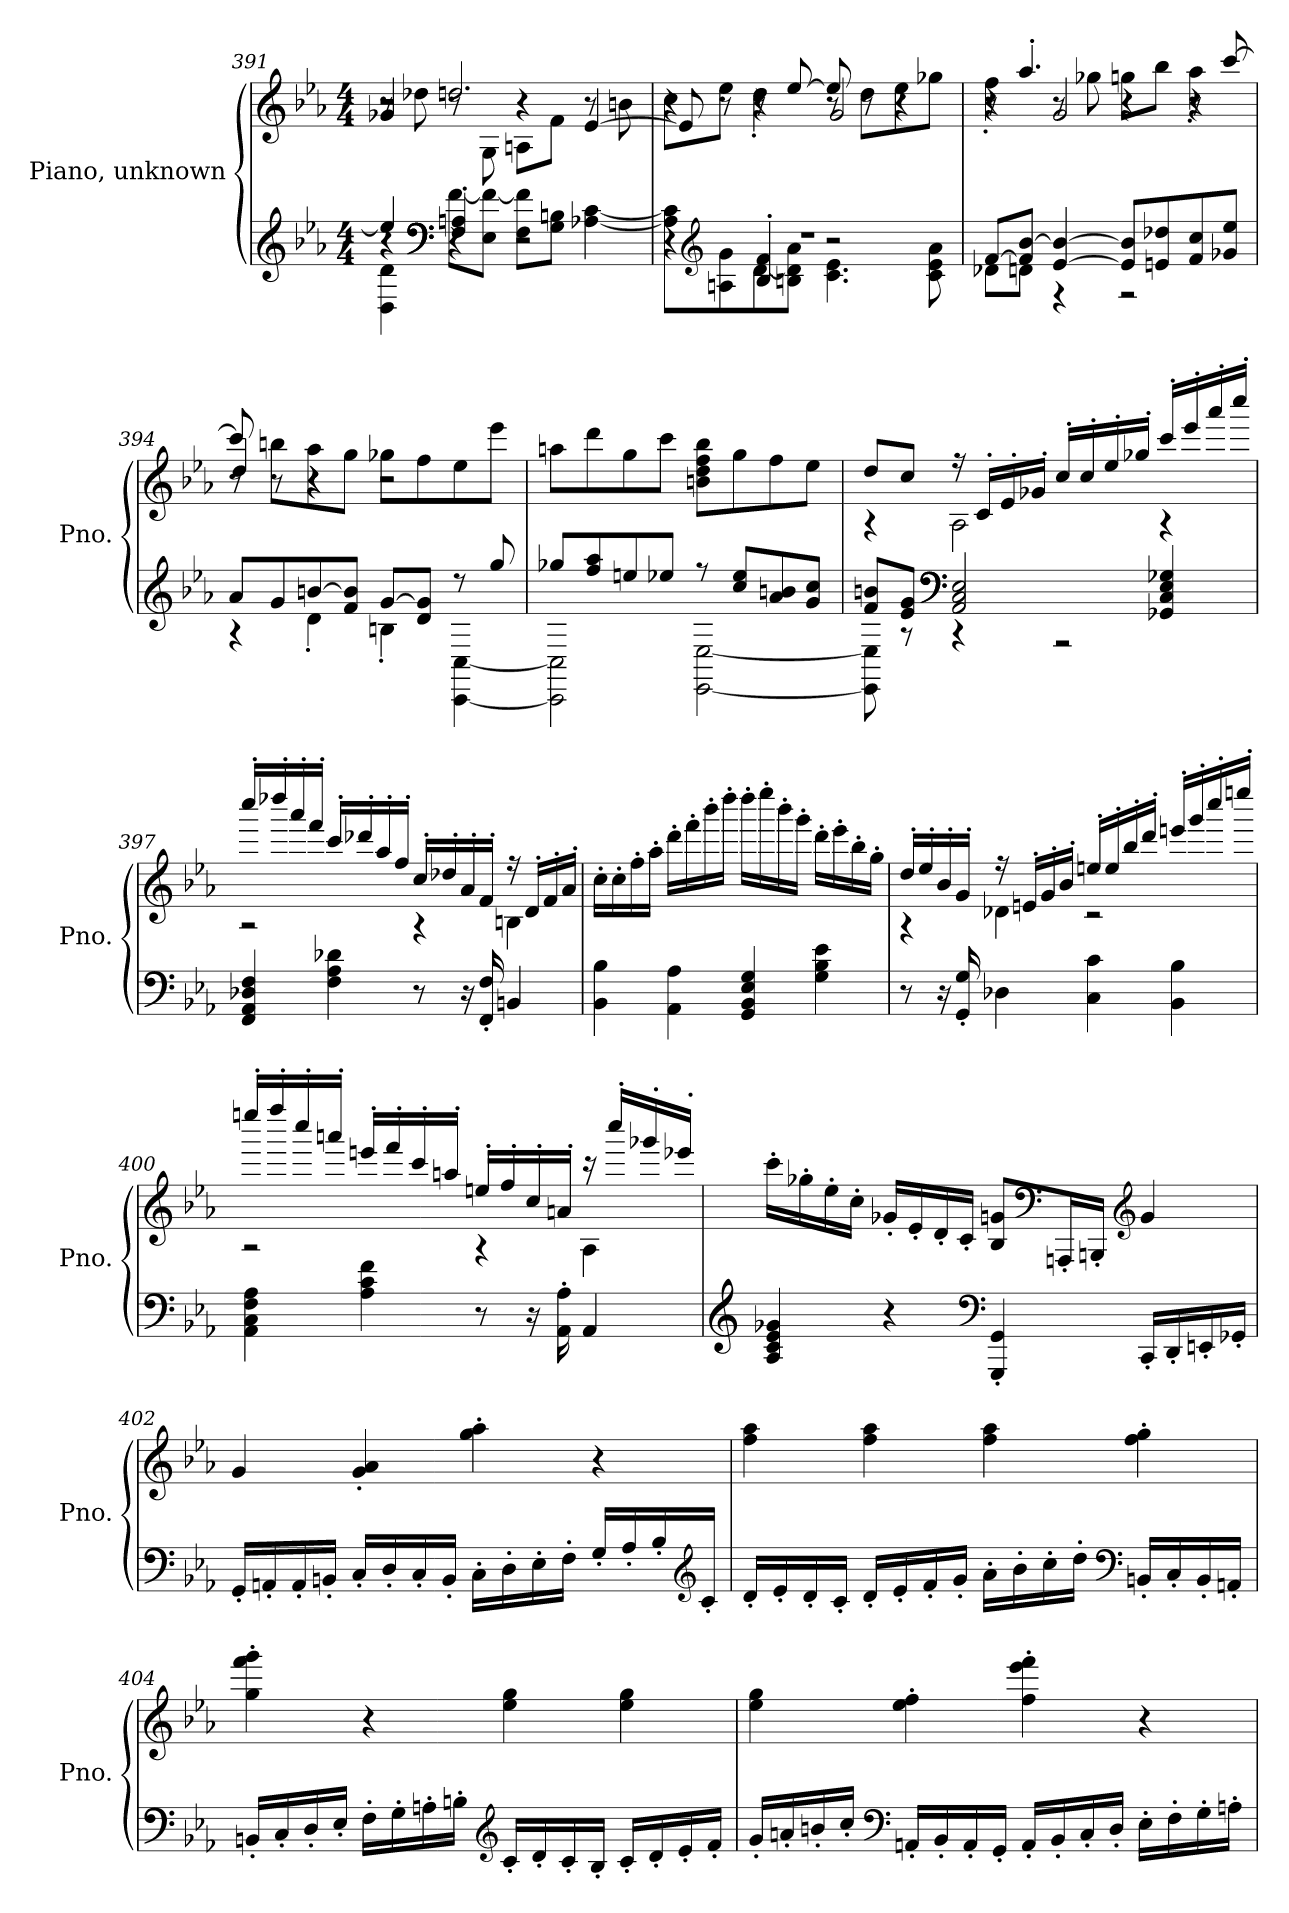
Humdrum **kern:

**kern	**kern
*part1	*part1
*staff2	*staff1
*I"Piano, unknown	*
*I'Pno.	*
!!LO:PB:g=z
*clefG2	*clefG2
*k[b-e-a-]	*k[b-e-a-]
*M4/4	*M4/4
=391	=391
*^	*^
*	*^	*	*^
4ee-/]	4D\ 4d\	4r	4g-X/	8r	2r
.	.	.	.	8dd-X\	.
*clefF4	*	*	*	*	*
4r	[8f\L	4F/' 4An/'	2.ddn/	8r	.
.	8E-\ 8f\_J	.	.	8G\	.
2r	8F\ 8f\]L	2r	.	8An\L	4r
.	8G\ 8Bn\J	.	.	8f\J	.
.	[4A-X\ [4c\	.	.	8r	[4e-/
.	.	.	.	8bn\	.
=392	=392	=392	=392	=392	=392
1r	8A-\] 8c\]L	4r	4r	8cc\L	8e-/]
*clefG2	*	*	*	*	*
.	8An\ 8g\	.	.	8ee-\J	8r
.	[8d\	4B-/' 4f/'	8r	4dd'\	4r
.	8Bn\ 8d\] 8a-\J	.	[8ee-/	.	.
.	4.c\ 4.e-\	2r	8ee-/]	8r	2g/
.	.	.	8r	8dd\L	.
.	.	.	4r	8ee-\	.
.	8c\ 8e-\ 8a-\	.	.	8gg-X\J	.
*	*v	*v	*	*	*
=393	=393	=393	=393	=393
[8f/L	8d-X\L	8r	4ff'\	4r
8f/] [8b-/J	8dn\J	4.aa-'/	.	.
[4e-/ 4b-/_	4r	.	8r	2g/
.	.	.	8gg-X\	.
8e-/] 8b-/]L	2r	4r	8ggn\L	.
8en/ 8dd-X/	.	.	8bb-\J	.
8f/ 8cc/	.	8r	4aa-'\	4r
8g-X/ 8ee-/J	.	[8ccc/	.	.
!!LO:LB:g=z	!!	!!
=394	=394	=394	=394	=394
8a-/L	4r	8ccc/]	8r	4dd/
8g/	.	8r	8bbn\L	.
[8bn/	4d'\	4r	8aa-\	4r
8f/ 8b/]J	.	.	8gg\J	.
[8g/L	4Bn'\	2r	8gg-X\L	2r
8d/ 8g/]J	.	.	8ff\	.
8r	[4CC\ [4C\	.	8ee-\	.
8gg/	.	.	8eee-\J	.
*	*	*v	*v	*v
=395	=395	=395
8gg-X/L	2CC\] 2C\]	8aan\L
8ff/ 8aa-/	.	8ddd\
8een/	.	8gg\
8ee-X/J	.	8ccc\J
8r	[2EE-\ [2E-\	8bn\ 8dd\ 8ff\ 8bb-\L
8cc/ 8ee-/L	.	8gg\
8a-/ 8bn/	.	8ff\
8g/ 8cc/J	.	8ee-\J
=396	=396	=396
*	*	*^
8f/ 8bn/L	8EE-\] 8E-\]	8dd/L	4r
8e-/ 8g/J	8r	8cc/J	.
*clefF4	*	*	*
2AA-/ 2C/ 2E-/	4r	16r	2A-\
.	.	16c'/LL	.
.	.	16e-'/	.
.	.	16g-X'/JJ	.
.	2r	16cc'/LL	.
.	.	16cc'/	.
.	.	16ee-'/	.
.	.	16gg-X'/JJ	.
4GG-X/ 4C/ 4E-/ 4G-X/	.	16ccc'/LL	4r
.	.	16eee-'/	.
.	.	16aaa-'/	.
.	.	16cccc'/JJ	.
*v	*v	*	*
!!LO:LB:g=z	!!
=397	=397	=397
4FF/ 4AA-/ 4D-X/ 4F/	16cccc'/LL	2r
.	16dddd-X'/	.
.	16aaa-'/	.
.	16fff'/JJ	.
4F\ 4A-\ 4d-X\	16ccc'/LL	.
.	16ddd-X'/	.
.	16aa-'/	.
.	16ff'/JJ	.
8r	16cc'/LL	4r
.	16dd-X'/	.
16r	16a-'/	.
16FF/' 16F/'	16f'/JJ	.
4BBn/	16r	4Bn\
.	16d'/LL	.
.	16f'/	.
.	16a-'/JJ	.
*	*v	*v
=398	=398
4BB-\ 4B-\	16cc'\LL
.	16cc'\
.	16ff'\
.	16aa-'\JJ
4AA-\ 4A-\	16ddd'\LL
.	16fff'\
.	16bbb-'\
.	16dddd'\JJ
4GG/ 4BB-/ 4E-/ 4G/	16dddd'\LL
.	16eeee-'\
.	16bbb-'\
.	16ggg'\JJ
4G\ 4B-\ 4e-\	16ddd'\LL
.	16eee-'\
.	16bb-'\
.	16gg'\JJ
!!LO:LB:g=z
=399	=399
*	*^
8r	16dd'/LL	4r
.	16ee-'/	.
16r	16b-'/	.
16GG/' 16G/'	16g'/JJ	.
4D-X\	16r	4d-X\
.	16en'/LL	.
.	16g'/	.
.	16b-'/JJ	.
4C\ 4c\	16een'/LL	2r
.	16ee'/	.
.	16bb-'/	.
.	16ddd'/JJ	.
4BB-\ 4B-\	16eeen'/LL	.
.	16ggg'/	.
.	16cccc'/	.
.	16eeeen'/JJ	.
=400	=400	=400
4AA-\ 4C\ 4F\ 4A-\	16eeeen'/LL	2r
.	16ffff'/	.
.	16cccc'/	.
.	16aaan'/JJ	.
4A-\ 4c\ 4f\	16eeen'/LL	.
.	16fff'/	.
.	16ccc'/	.
.	16aan'/JJ	.
8r	16een'/LL	4r
.	16ff'/	.
16r	16cc'/	.
16AA-\' 16A-\'	16an'/JJ	.
4AA-/	16r	4A-\
.	16cccc'/LL	.
.	16ggg-X'/	.
.	16eee-X'/JJ	.
*	*v	*v
!!LO:LB:g=z
=401	=401
*clefG2	*
4A-/ 4c/ 4e-/ 4g-X/	16ccc'\LL
.	16gg-X'\
.	16ee-'\
.	16cc'\JJ
4r	16g-X'/LL
.	16e-'/
.	16d'/
.	16c'/JJ
*clefF4	*
4GGG/' 4GG/'	8B-/ 8gn/L
*	*clefF4
.	16AAAn'/L
.	16BBBn'/JJ
*	*clefG2
16CC'/LL	4g/
16DD'/	.
16EEn'/	.
16GG-X'/JJ	.
=402	=402
16GG'/LL	4g/
16AAn'/	.
16AA'/	.
16BBn'/JJ	.
16C'/LL	4g/' 4a-/'
16D'/	.
16C'/	.
16BB'/JJ	.
16C'\LL	4gg\' 4aa-\'
16D'\	.
16E-'\	.
16F'\JJ	.
16G'/LL	4r
16A-'/	.
16B-'/	.
*clefG2	*
16c'/JJ	.
!!LO:LB:g=z
=403	=403
16d'/LL	4ff\ 4aa-\
16e-'/	.
16d'/	.
16c'/JJ	.
16d'/LL	4ff\ 4aa-\
16e-'/	.
16f'/	.
16g'/JJ	.
16a-'\LL	4ff\ 4aa-\
16b-'\	.
16cc'\	.
16dd'\JJ	.
*clefF4	*
16BBn'/LL	4ff\' 4gg\'
16C'/	.
16BB'/	.
16AAn'/JJ	.
=404	=404
16BBn'/LL	4gg\' 4fff\' 4ggg\'
16C'/	.
16D'/	.
16E-'/JJ	.
16F'\LL	4r
16G'\	.
16An'\	.
16Bn'\JJ	.
*clefG2	*
16c'/LL	4ee-\ 4gg\
16d'/	.
16c'/	.
16B'/JJ	.
16c'/LL	4ee-\ 4gg\
16d'/	.
16e-'/	.
16f'/JJ	.
!!LO:PB:g=z
=405	=405
16g'/LL	4ee-\ 4gg\
16an'/	.
16bn'/	.
16cc'/JJ	.
*clefF4	*
16AAn'/LL	4ee-\' 4ff\'
16BB-'/	.
16AA'/	.
16GG'/JJ	.
16AA'/LL	4ff\' 4eee-\' 4fff\'
16BB-'/	.
16C'/	.
16D'/JJ	.
16E-'\LL	4r
16F'\	.
16G'\	.
16An'\JJ	.
=	=
*-	*-
